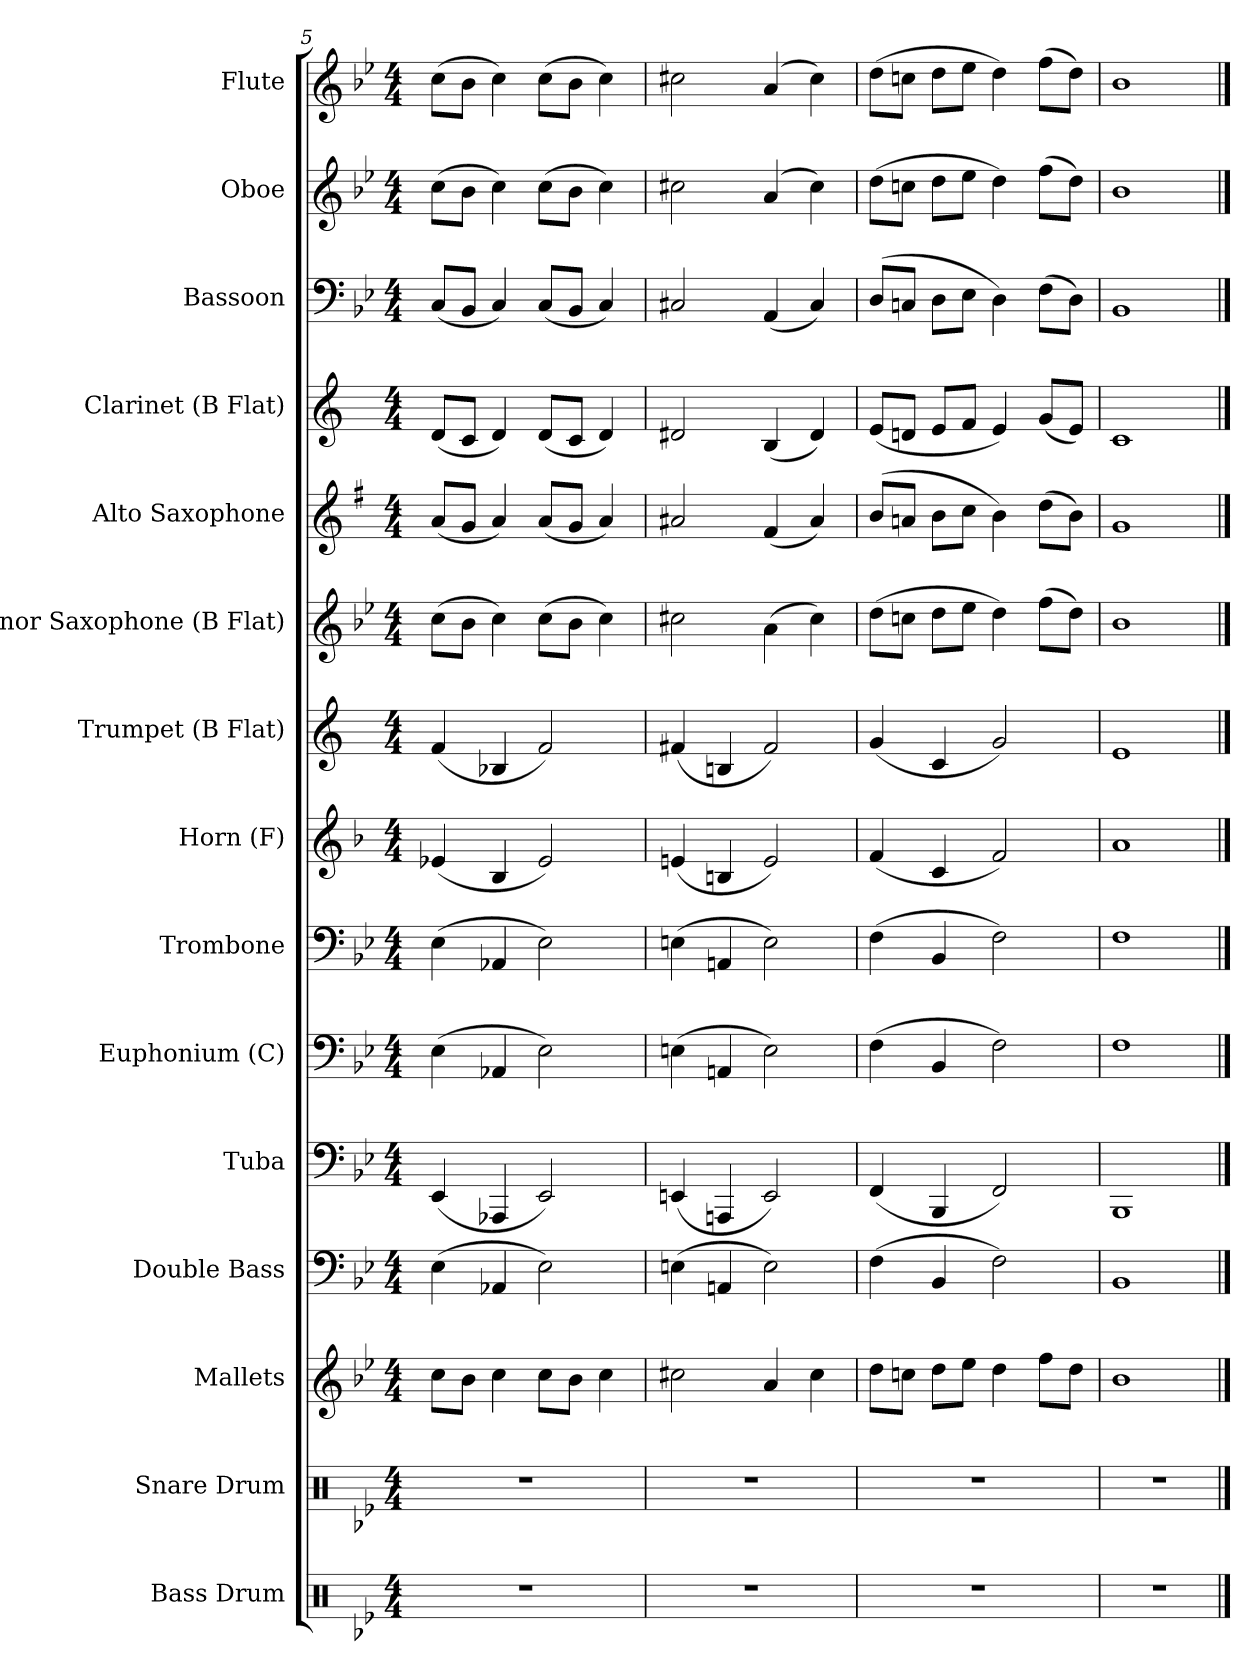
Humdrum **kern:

**kern	**kern	**kern	**kern	**kern	**kern	**kern	**kern	**kern	**kern	**kern	**kern	**kern	**kern	**kern
*part15	*part14	*part13	*part12	*part11	*part10	*part9	*part8	*part7	*part6	*part5	*part4	*part3	*part2	*part1
*staff15	*staff14	*staff13	*staff12	*staff11	*staff10	*staff9	*staff8	*staff7	*staff6	*staff5	*staff4	*staff3	*staff2	*staff1
*I"Bass Drum	*I"Snare Drum	*I"Mallets	*I"Double Bass	*I"Tuba	*I"Euphonium (C)	*I"Trombone	*I"Horn (F)	*I"Trumpet (B Flat)	*I"Tenor Saxophone (B Flat)	*I"Alto Saxophone	*I"Clarinet (B Flat)	*I"Bassoon	*I"Oboe	*I"Flute
*clefX	*clefX	*clefG2	*clefF4	*clefF4	*clefF4	*clefF4	*clefG2	*clefG2	*clefG2	*clefG2	*clefG2	*clefF4	*clefG2	*clefG2
*	*	*ITrd-14c-24	*ITrd7c12	*	*	*	*ITrd4c7	*ITrd1c2	*ITrd8c14	*ITrd5c9	*ITrd1c2	*	*	*
*k[b-e-]	*k[b-e-]	*k[b-e-]	*k[b-e-]	*k[b-e-]	*k[b-e-]	*k[b-e-]	*k[b-e-]	*k[b-e-]	*k[b-e-]	*k[b-e-]	*k[b-e-]	*k[b-e-]	*k[b-e-]	*k[b-e-]
*B-:	*B-:	*B-:	*B-:	*B-:	*B-:	*B-:	*B-:	*B-:	*B-:	*B-:	*B-:	*B-:	*B-:	*B-:
*M4/4	*M4/4	*M4/4	*M4/4	*M4/4	*M4/4	*M4/4	*M4/4	*M4/4	*M4/4	*M4/4	*M4/4	*M4/4	*M4/4	*M4/4
=5	=5	=5	=5	=5	=5	=5	=5	=5	=5	=5	=5	=5	=5	=5
1r	1r	8cccc\L	(4EE-\	(4EE-/	(4E-\	(4E-\	(4A-X/	(4e-/	(8c\L	(8c/L	(8c/L	(8C/L	(8cc\L	(8cc\L
.	.	8bbb-i\J	.	.	.	.	.	.	8B-i\J	8B-i/J	8B-i/J	8BB-i/J	8b-i\J	8b-i\J
.	.	4cccc\	4AAA-X/	4AAA-X/	4AA-X/	4AA-X/	4E-/	4A-X/	4c\)	4c/)	4c/)	4C/)	4cc\)	4cc\)
.	.	8cccc\L	2EE-\)	2EE-/)	2E-\)	2E-\)	2A-/)	2e-/)	(8c\L	(8c/L	(8c/L	(8C/L	(8cc\L	(8cc\L
.	.	8bbb-\J	.	.	.	.	.	.	8B-\J	8B-/J	8B-/J	8BB-/J	8b-\J	8b-\J
.	.	4cccc\	.	.	.	.	.	.	4c\)	4c/)	4c/)	4C/)	4cc\)	4cc\)
=6	=6	=6	=6	=6	=6	=6	=6	=6	=6	=6	=6	=6	=6	=6
1r	1r	2cccc#X\	(4EEn\	(4EEn/	(4En\	(4En\	(4An/	(4en/	2c#X\	2c#X/	2c#X/	2C#X/	2cc#X\	2cc#X\
.	.	.	4AAAni/	4AAAni/	4AAni/	4AAni/	4En/	4An/	.	.	.	.	.	.
.	.	4aaa/	2EE\)	2EE/)	2E\)	2E\)	2A/)	2e/)	(4A\	(4A/	(4A/	(4AA/	(4a/	(4a/
.	.	4cccc#\	.	.	.	.	.	.	4c#\)	4c#/)	4c#/)	4C#/)	4cc#\)	4cc#\)
=7	=7	=7	=7	=7	=7	=7	=7	=7	=7	=7	=7	=7	=7	=7
1r	1r	8dddd\L	(4FF\	(4FF/	(4F\	(4F\	(4B-/	(4f/	(8d\L	(8d/L	(8d/L	(8D/L	(8dd\L	(8dd\L
.	.	8ccccni\J	.	.	.	.	.	.	8cn\J	8cn/J	8cn/J	8Cni/J	8ccni\J	8ccni\J
.	.	8dddd\L	4BBB-/	4BBB-/	4BB-/	4BB-/	4F/	4B-/	8d\L	8d\L	8d/L	8D\L	8dd\L	8dd\L
.	.	8eeee-\J	.	.	.	.	.	.	8e-\J	8e-\J	8e-/J	8E-\J	8ee-\J	8ee-\J
.	.	4dddd\	2FF\)	2FF/)	2F\)	2F\)	2B-/)	2f/)	4d\)	4d\)	4d/)	4D\)	4dd\)	4dd\)
.	.	8ffff\L	.	.	.	.	.	.	(8f\L	(8f\L	(8f/L	(8F\L	(8ff\L	(8ff\L
.	.	8dddd\J	.	.	.	.	.	.	8d\J)	8d\J)	8d/J)	8D\J)	8dd\J)	8dd\J)
=8	=8	=8	=8	=8	=8	=8	=8	=8	=8	=8	=8	=8	=8	=8
1r	1r	1bbb-\	1BBB-/	1BBB-/	1F\	1F\	1d/	1d/	1B-\	1B-/	1B-/	1BB-/	1b-\	1b-\
==	==	==	==	==	==	==	==	==	==	==	==	==	==	==
*-	*-	*-	*-	*-	*-	*-	*-	*-	*-	*-	*-	*-	*-	*-
